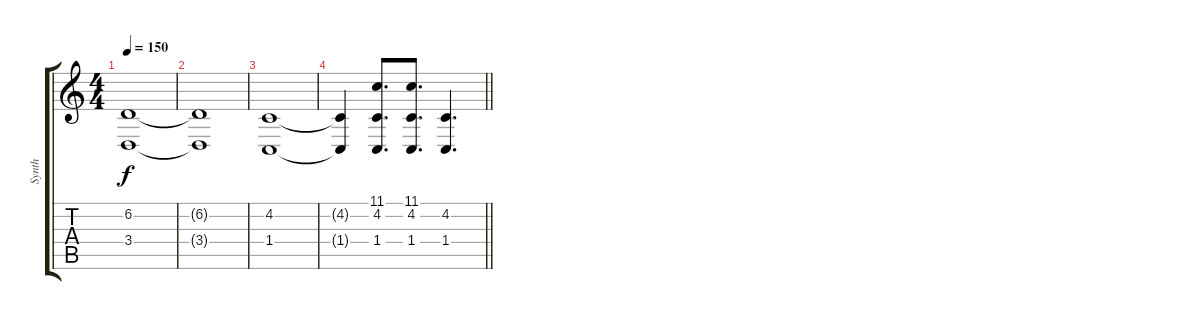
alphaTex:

\track ("Synth" "Synth") {instrument stringensemble1}
\staff {score tabs}
\tuning (Db4 Ab3 E3 B2 Gb2 B1) {hide}
\ts (4 4)
\tempo 150
\clef g2
\ks c
(6.2 3.4).1{dy f} |
(6.2{t} 3.4{t}).1 |
(4.2 1.4).1 |
\barLineRight lightlight
(4.2{t} 1.4{t}).4 (11.1 4.2 1.4).8{d} (11.1 4.2 1.4).8{d} (4.2 1.4).4{d}
